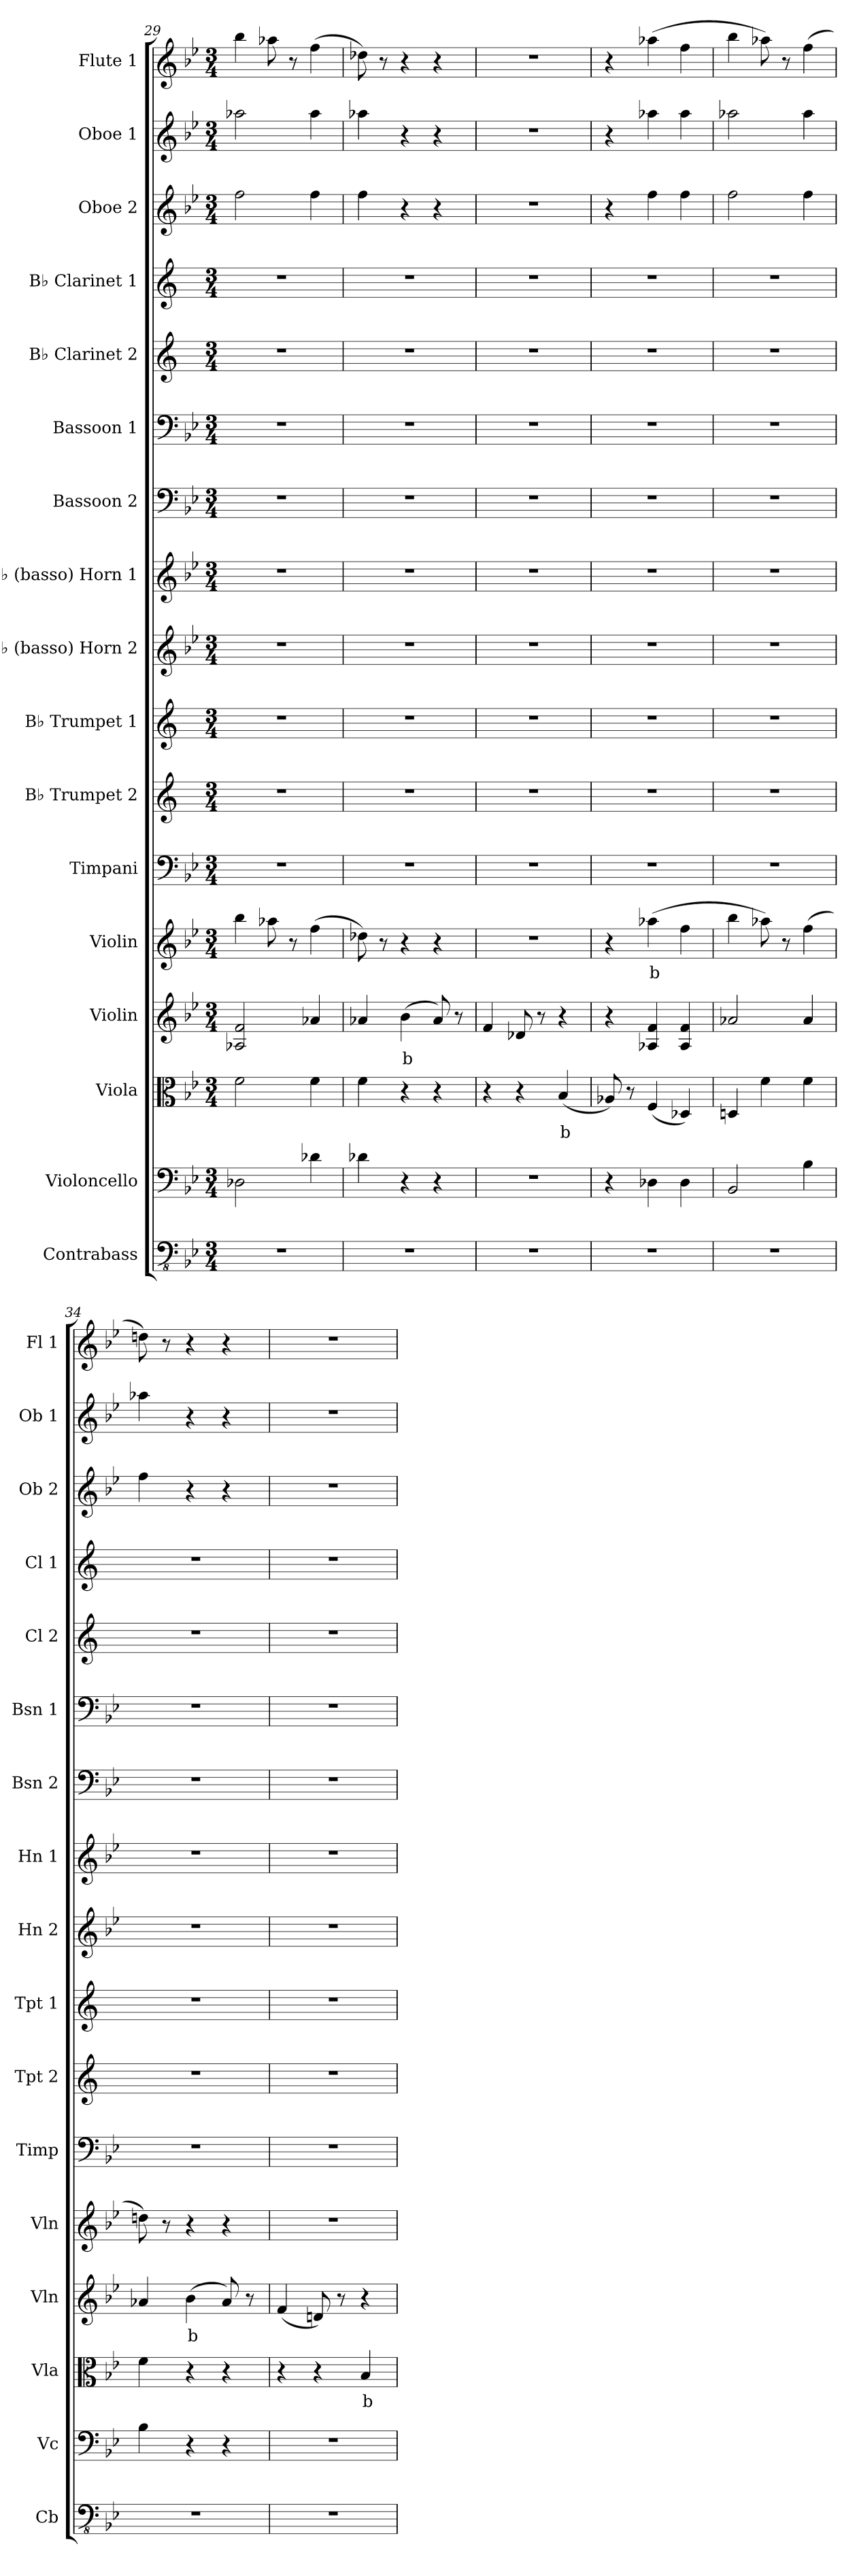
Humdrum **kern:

**kern	**kern	**kern	**text	**kern	**text	**kern	**text	**kern	**kern	**kern	**kern	**kern	**kern	**kern	**kern	**kern	**kern	**kern	**kern
*part17	*part16	*part15	*part15	*part14	*part14	*part13	*part13	*part12	*part11	*part10	*part9	*part8	*part7	*part6	*part5	*part4	*part3	*part2	*part1
*staff17	*staff16	*staff15	*staff15	*staff14	*staff14	*staff13	*staff13	*staff12	*staff11	*staff10	*staff9	*staff8	*staff7	*staff6	*staff5	*staff4	*staff3	*staff2	*staff1
*I"Contrabass	*I"Violoncello	*I"Viola	*	*I"Violin	*	*I"Violin	*	*I"Timpani	*I"B♭ Trumpet 2	*I"B♭ Trumpet 1	*I"B♭ (basso) Horn 2	*I"B♭ (basso) Horn 1	*I"Bassoon 2	*I"Bassoon 1	*I"B♭ Clarinet 2	*I"B♭ Clarinet 1	*I"Oboe 2	*I"Oboe 1	*I"Flute 1
*I'Cb	*I'Vc	*I'Vla	*	*I'Vln	*	*I'Vln	*	*I'Timp	*I'Tpt 2	*I'Tpt 1	*I'Hn 2	*I'Hn 1	*I'Bsn 2	*I'Bsn 1	*I'Cl 2	*I'Cl 1	*I'Ob 2	*I'Ob 1	*I'Fl 1
*clefFv4	*clefF4	*clefC3	*	*clefG2	*	*clefG2	*	*clefF4	*clefG2	*clefG2	*clefG2	*clefG2	*clefF4	*clefF4	*clefG2	*clefG2	*clefG2	*clefG2	*clefG2
*	*	*	*	*	*	*	*	*	*ITrd1c2	*ITrd1c2	*ITrd8c14	*ITrd8c14	*	*	*ITrd1c2	*ITrd1c2	*	*	*
*k[b-e-]	*k[b-e-]	*k[b-e-]	*	*k[b-e-]	*	*k[b-e-]	*	*k[b-e-]	*k[b-e-]	*k[b-e-]	*k[b-e-]	*k[b-e-]	*k[b-e-]	*k[b-e-]	*k[b-e-]	*k[b-e-]	*k[b-e-]	*k[b-e-]	*k[b-e-]
*M3/4	*M3/4	*M3/4	*	*M3/4	*	*M3/4	*	*M3/4	*M3/4	*M3/4	*M3/4	*M3/4	*M3/4	*M3/4	*M3/4	*M3/4	*M3/4	*M3/4	*M3/4
=29	=29	=29	=29	=29	=29	=29	=29	=29	=29	=29	=29	=29	=29	=29	=29	=29	=29	=29	=29
2.r	2D-X\	2f\	.	2A-X/ 2f/	.	4bb-\	.	2.r	2.r	2.r	2.r	2.r	2.r	2.r	2.r	2.r	2ff\	2aa-X\	4bb-\
.	.	.	.	.	.	8aa-X\	.	.	.	.	.	.	.	.	.	.	.	.	8aa-X\
.	.	.	.	.	.	8r	.	.	.	.	.	.	.	.	.	.	.	.	8r
.	4d-X\	4f\	.	4a-X/	.	(4ff\	.	.	.	.	.	.	.	.	.	.	4ff\	4aa-\	(4ff\
!!LO:PB:g=z
=30	=30	=30	=30	=30	=30	=30	=30	=30	=30	=30	=30	=30	=30	=30	=30	=30	=30	=30	=30
2.r	4d-X\	4f\	.	4a-X/	.	8dd-X\)	.	2.r	2.r	2.r	2.r	2.r	2.r	2.r	2.r	2.r	4ff\	4aa-X\	8dd-X\)
.	.	.	.	.	.	8r	.	.	.	.	.	.	.	.	.	.	.	.	8r
!	!	!	!	!	!LO:LY:b:color=#FF0000	!	!	!	!	!	!	!	!	!	!	!	!	!	!
.	4r	4r	.	(4b-\	b	4r	.	.	.	.	.	.	.	.	.	.	4r	4r	4r
.	4r	4r	.	8a-/)	.	4r	.	.	.	.	.	.	.	.	.	.	4r	4r	4r
.	.	.	.	8r	.	.	.	.	.	.	.	.	.	.	.	.	.	.	.
=31	=31	=31	=31	=31	=31	=31	=31	=31	=31	=31	=31	=31	=31	=31	=31	=31	=31	=31	=31
2.r	2.r	4r	.	4f/	.	2.r	.	2.r	2.r	2.r	2.r	2.r	2.r	2.r	2.r	2.r	2.r	2.r	2.r
.	.	4r	.	8d-X/	.	.	.	.	.	.	.	.	.	.	.	.	.	.	.
.	.	.	.	8r	.	.	.	.	.	.	.	.	.	.	.	.	.	.	.
!	!	!	!LO:LY:b:color=#FF0000	!	!	!	!	!	!	!	!	!	!	!	!	!	!	!	!
.	.	(4B-/	b	4r	.	.	.	.	.	.	.	.	.	.	.	.	.	.	.
=32	=32	=32	=32	=32	=32	=32	=32	=32	=32	=32	=32	=32	=32	=32	=32	=32	=32	=32	=32
2.r	4r	8A-X/)	.	4r	.	4r	.	2.r	2.r	2.r	2.r	2.r	2.r	2.r	2.r	2.r	4r	4r	4r
.	.	8r	.	.	.	.	.	.	.	.	.	.	.	.	.	.	.	.	.
!	!	!	!	!	!	!	!LO:LY:b:color=#FF0000	!	!	!	!	!	!	!	!	!	!	!	!
.	4D-X\	(4F/	.	4A-X/ 4f/	.	(4aa-X\	b	.	.	.	.	.	.	.	.	.	4ff\	4aa-X\	(4aa-X\
.	4D-\	4D-X/)	.	4A-/ 4f/	.	4ff\	.	.	.	.	.	.	.	.	.	.	4ff\	4aa-\	4ff\
=33	=33	=33	=33	=33	=33	=33	=33	=33	=33	=33	=33	=33	=33	=33	=33	=33	=33	=33	=33
2.r	2BB-/	4Dn/	.	2a-X/	.	4bb-\	.	2.r	2.r	2.r	2.r	2.r	2.r	2.r	2.r	2.r	2ff\	2aa-X\	4bb-\
.	.	4f\	.	.	.	8aa-X\)	.	.	.	.	.	.	.	.	.	.	.	.	8aa-X\)
.	.	.	.	.	.	8r	.	.	.	.	.	.	.	.	.	.	.	.	8r
.	4B-\	4f\	.	4a-/	.	(4ff\	.	.	.	.	.	.	.	.	.	.	4ff\	4aa-\	(4ff\
=34	=34	=34	=34	=34	=34	=34	=34	=34	=34	=34	=34	=34	=34	=34	=34	=34	=34	=34	=34
2.r	4B-\	4f\	.	4a-X/	.	8ddn\)	.	2.r	2.r	2.r	2.r	2.r	2.r	2.r	2.r	2.r	4ff\	4aa-X\	8ddn\)
.	.	.	.	.	.	8r	.	.	.	.	.	.	.	.	.	.	.	.	8r
!	!	!	!	!	!LO:LY:b:color=#FF0000	!	!	!	!	!	!	!	!	!	!	!	!	!	!
.	4r	4r	.	(4b-\	b	4r	.	.	.	.	.	.	.	.	.	.	4r	4r	4r
.	4r	4r	.	8a-/)	.	4r	.	.	.	.	.	.	.	.	.	.	4r	4r	4r
.	.	.	.	8r	.	.	.	.	.	.	.	.	.	.	.	.	.	.	.
=35	=35	=35	=35	=35	=35	=35	=35	=35	=35	=35	=35	=35	=35	=35	=35	=35	=35	=35	=35
2.r	2.r	4r	.	(4f/	.	2.r	.	2.r	2.r	2.r	2.r	2.r	2.r	2.r	2.r	2.r	2.r	2.r	2.r
.	.	4r	.	8dn/)	.	.	.	.	.	.	.	.	.	.	.	.	.	.	.
.	.	.	.	8r	.	.	.	.	.	.	.	.	.	.	.	.	.	.	.
!	!	!	!LO:LY:b:color=#FF0000	!	!	!	!	!	!	!	!	!	!	!	!	!	!	!	!
.	.	4B-/	b	4r	.	.	.	.	.	.	.	.	.	.	.	.	.	.	.
=	=	=	=	=	=	=	=	=	=	=	=	=	=	=	=	=	=	=	=
*-	*-	*-	*-	*-	*-	*-	*-	*-	*-	*-	*-	*-	*-	*-	*-	*-	*-	*-	*-
